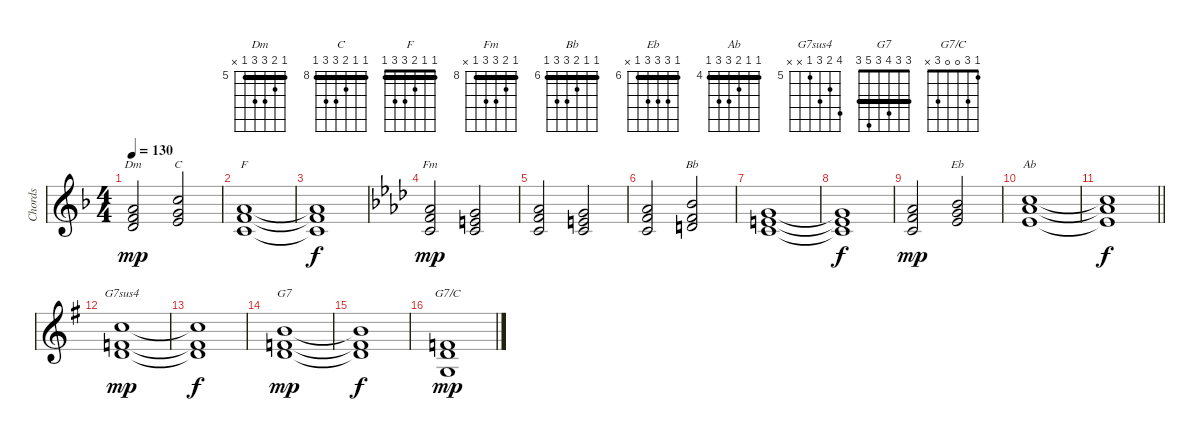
\track ("Chords" "Chords") {instrument stringensemble1}
\staff {score}
\tuning (E4 B3 G3 D3 A2 E2) {hide}
\chord ("Dm" 5 6 7 7 5 x) {firstfret 5 barre 5}
\chord ("C" 8 8 9 10 10 8) {firstfret 8 barre 8}
\chord ("F" 1 1 2 3 3 1) {barre 1}
\chord ("Fm" 8 9 10 10 8 x) {firstfret 8 barre 8}
\chord ("Bb" 6 6 7 8 8 6) {firstfret 6 barre 6}
\chord ("Eb" 6 8 8 8 6 x) {firstfret 6 barre 6}
\chord ("Ab" 4 4 5 6 6 4) {firstfret 4 barre 4}
\chord ("G7sus4" 8 6 7 5 x x) {firstfret 5}
\chord ("G7" 3 3 4 3 5 3) {barre 3}
\chord ("G7/C" 1 3 0 0 3 x)
\ts (4 4)
\tempo 130
\clef g2
\ks dminor
(5.1 6.2 7.3).2{ch "Dm" dy mp} (8.1 8.2 9.3).2{ch "C"} |
(5.1 6.2 5.3).1{ch "F"} |
(5.1{t} 6.2{t} 5.3{t}).1{dy f} |
\ks fminor
(4.1 6.2 5.3).2{ch "Fm" dy mp} (3.1 5.2 5.3).2 |
(4.1 6.2 5.3).2 (3.1 5.2 5.3).2 |
(4.1 6.2 5.3).2 (6.1 6.2 7.3).2{ch "Bb"} |
(3.1 5.2 5.3).1 |
(3.1{t} 5.2{t} 5.3{t}).1{dy f} |
(4.1 6.2 5.3).2{dy mp} (6.1 8.2 8.3).2{ch "Eb"} |
(8.1 9.2 8.3).1{ch "Ab"} |
\barLineRight lightlight
(8.1{t} 9.2{t} 8.3{t}).1{dy f} |
\section ("" "")
\ks g
(8.1 6.2 7.3).1{ch "G7sus4" dy mp} |
(8.1{t} 6.2{t} 7.3{t}).1{dy f} |
(7.1 6.2 7.3).1{ch "G7" dy mp} |
(7.1{t} 6.2{t} 7.3{t}).1{dy f} |
(1.1 3.2 0.3).1{ch "G7/C" dy mp}
